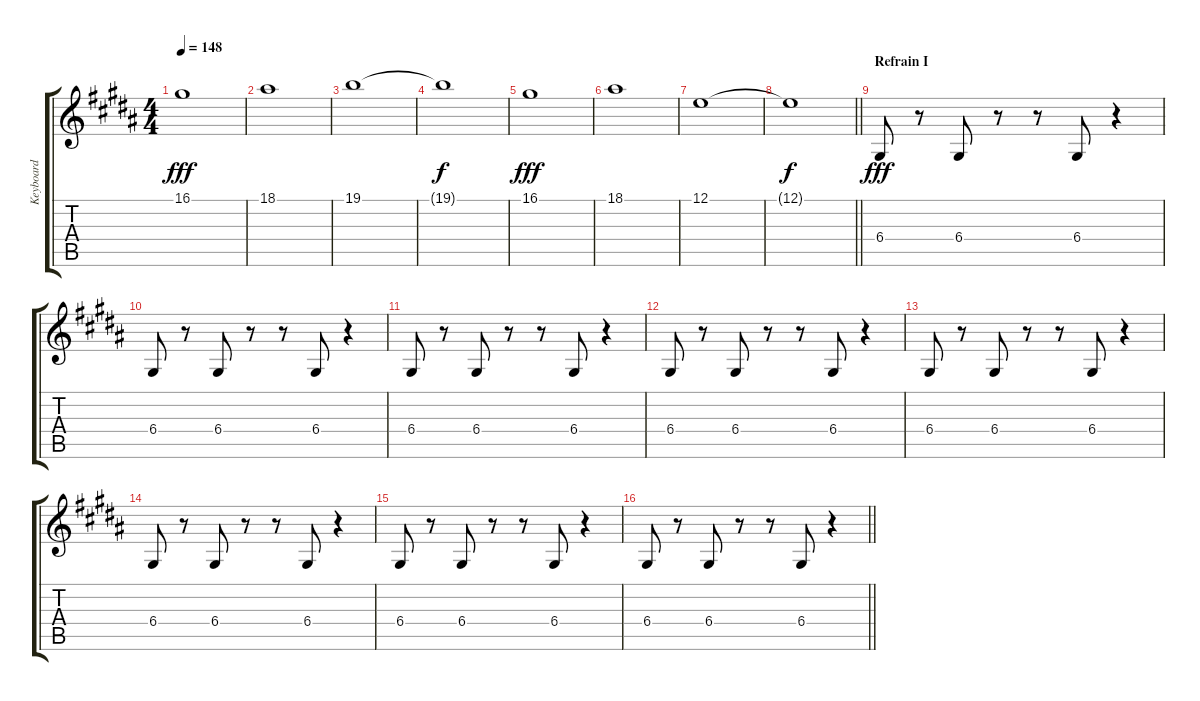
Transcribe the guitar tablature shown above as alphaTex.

\track ("Keyboard" "Keyboard") {instrument lead1square}
\staff {score tabs}
\tuning (E4 B3 G3 D3 A2 D2) {hide}
\ts (4 4)
\tempo 148
\clef g2
\ks b
16.1.1{dy fff} |
18.1.1 |
19.1.1 |
19.1{t}.1{dy f} |
16.1.1{dy fff} |
18.1.1 |
12.1.1 |
\barLineRight lightlight
12.1{t}.1{dy f} |
\section ("" "Refrain I")
6.4.8{dy fff instrument lead1square} r.8 6.4.8 r.8 r.8 6.4.8 r.4 |
6.4.8 r.8 6.4.8 r.8 r.8 6.4.8 r.4 |
6.4.8 r.8 6.4.8 r.8 r.8 6.4.8 r.4 |
6.4.8 r.8 6.4.8 r.8 r.8 6.4.8 r.4 |
6.4.8 r.8 6.4.8 r.8 r.8 6.4.8 r.4 |
6.4.8 r.8 6.4.8 r.8 r.8 6.4.8 r.4 |
6.4.8 r.8 6.4.8 r.8 r.8 6.4.8 r.4 |
\barLineRight lightlight
6.4.8 r.8 6.4.8 r.8 r.8 6.4.8 r.4
